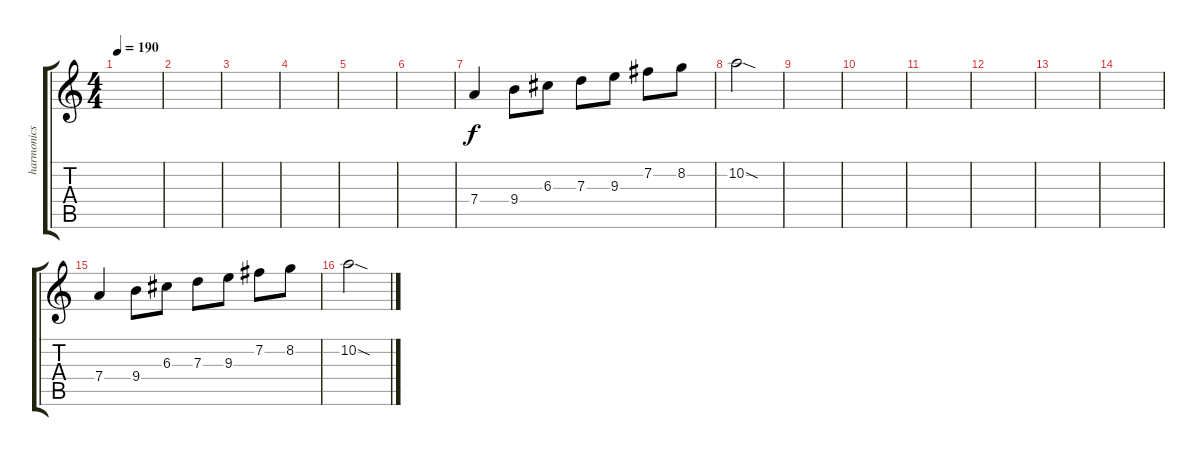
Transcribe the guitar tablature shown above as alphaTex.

\track ("harmonics" "harmonics") {instrument acousticguitarsteel}
\staff {score tabs}
\tuning (E4 B3 G3 D3 A2 E2) {hide}
\ts (4 4)
\tempo 190
\clef g2
\ks c
|
|
|
|
|
|
7.4.4 9.4.8 6.3.8 7.3.8 9.3.8 7.2.8 8.2.8 |
10.2{sod}.2 |
|
|
|
|
|
|
7.4.4 9.4.8 6.3.8 7.3.8 9.3.8 7.2.8 8.2.8 |
10.2{sod}.2
